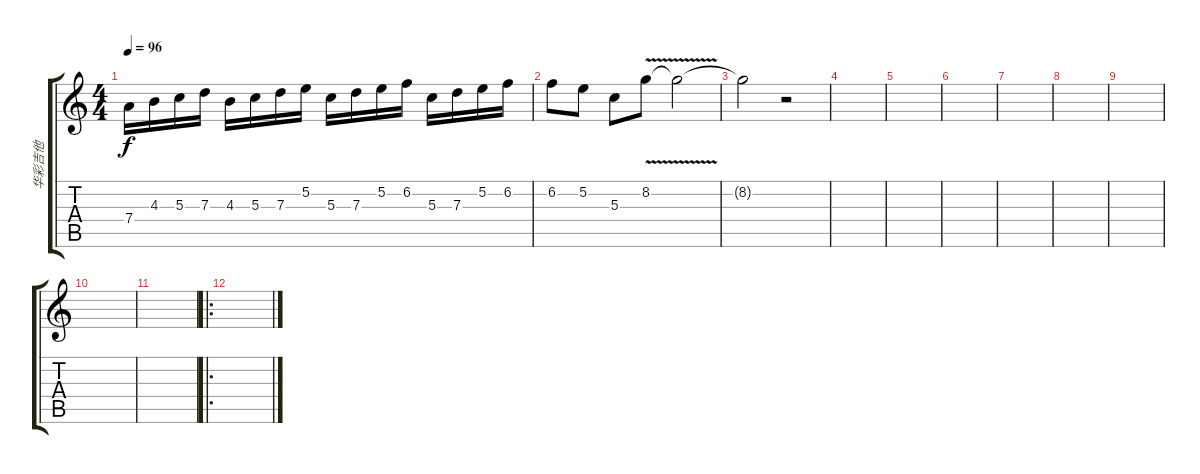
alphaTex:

\track ("华彩吉他" "华彩吉他") {instrument overdrivenguitar}
\staff {score tabs}
\tuning (E4 B3 G3 D3 A2 E2) {hide}
\ts (4 4)
\tempo 96
\clef g2
\ks c
7.4.16{dy f} 4.3.16 5.3.16 7.3.16 4.3.16 5.3.16 7.3.16 5.2.16 5.3.16 7.3.16 5.2.16 6.2.16 5.3.16 7.3.16 5.2.16 6.2.16 |
6.2.8 5.2.8 5.3.8 8.2{v}.8 8.2{t}.2 |
8.2{t}.2 r.2 |
|
|
|
|
|
|
|
|
\ro
